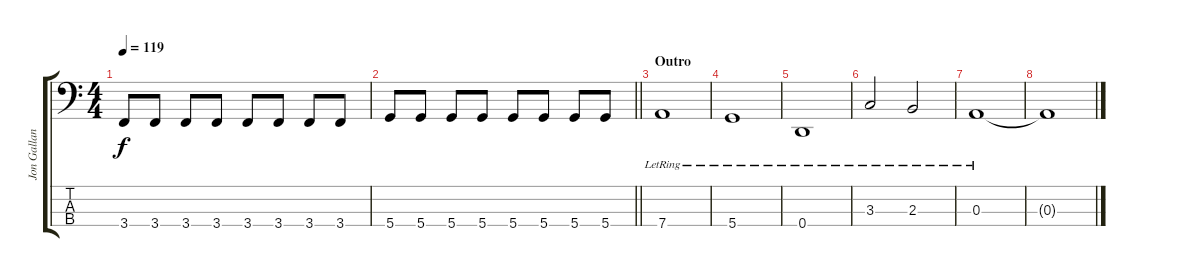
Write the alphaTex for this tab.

\track ("Jon Gallant (Bass)" "Jon Gallan") {instrument electricbassfinger}
\staff {score tabs}
\tuning (G2 D2 A1 D1) {hide}
\ts (4 4)
\tempo 119
\clef f4
\ks c
3.4.8{dy f} 3.4.8 3.4.8 3.4.8 3.4.8 3.4.8 3.4.8 3.4.8 |
\barLineRight lightlight
5.4.8 5.4.8 5.4.8 5.4.8 5.4.8 5.4.8 5.4.8 5.4.8 |
\section ("" "Outro")
7.4{lr}.1 |
5.4{lr}.1 |
0.4{lr}.1 |
3.3{lr}.2 2.3{lr}.2 |
0.3{lr}.1 |
0.3{t}.1
